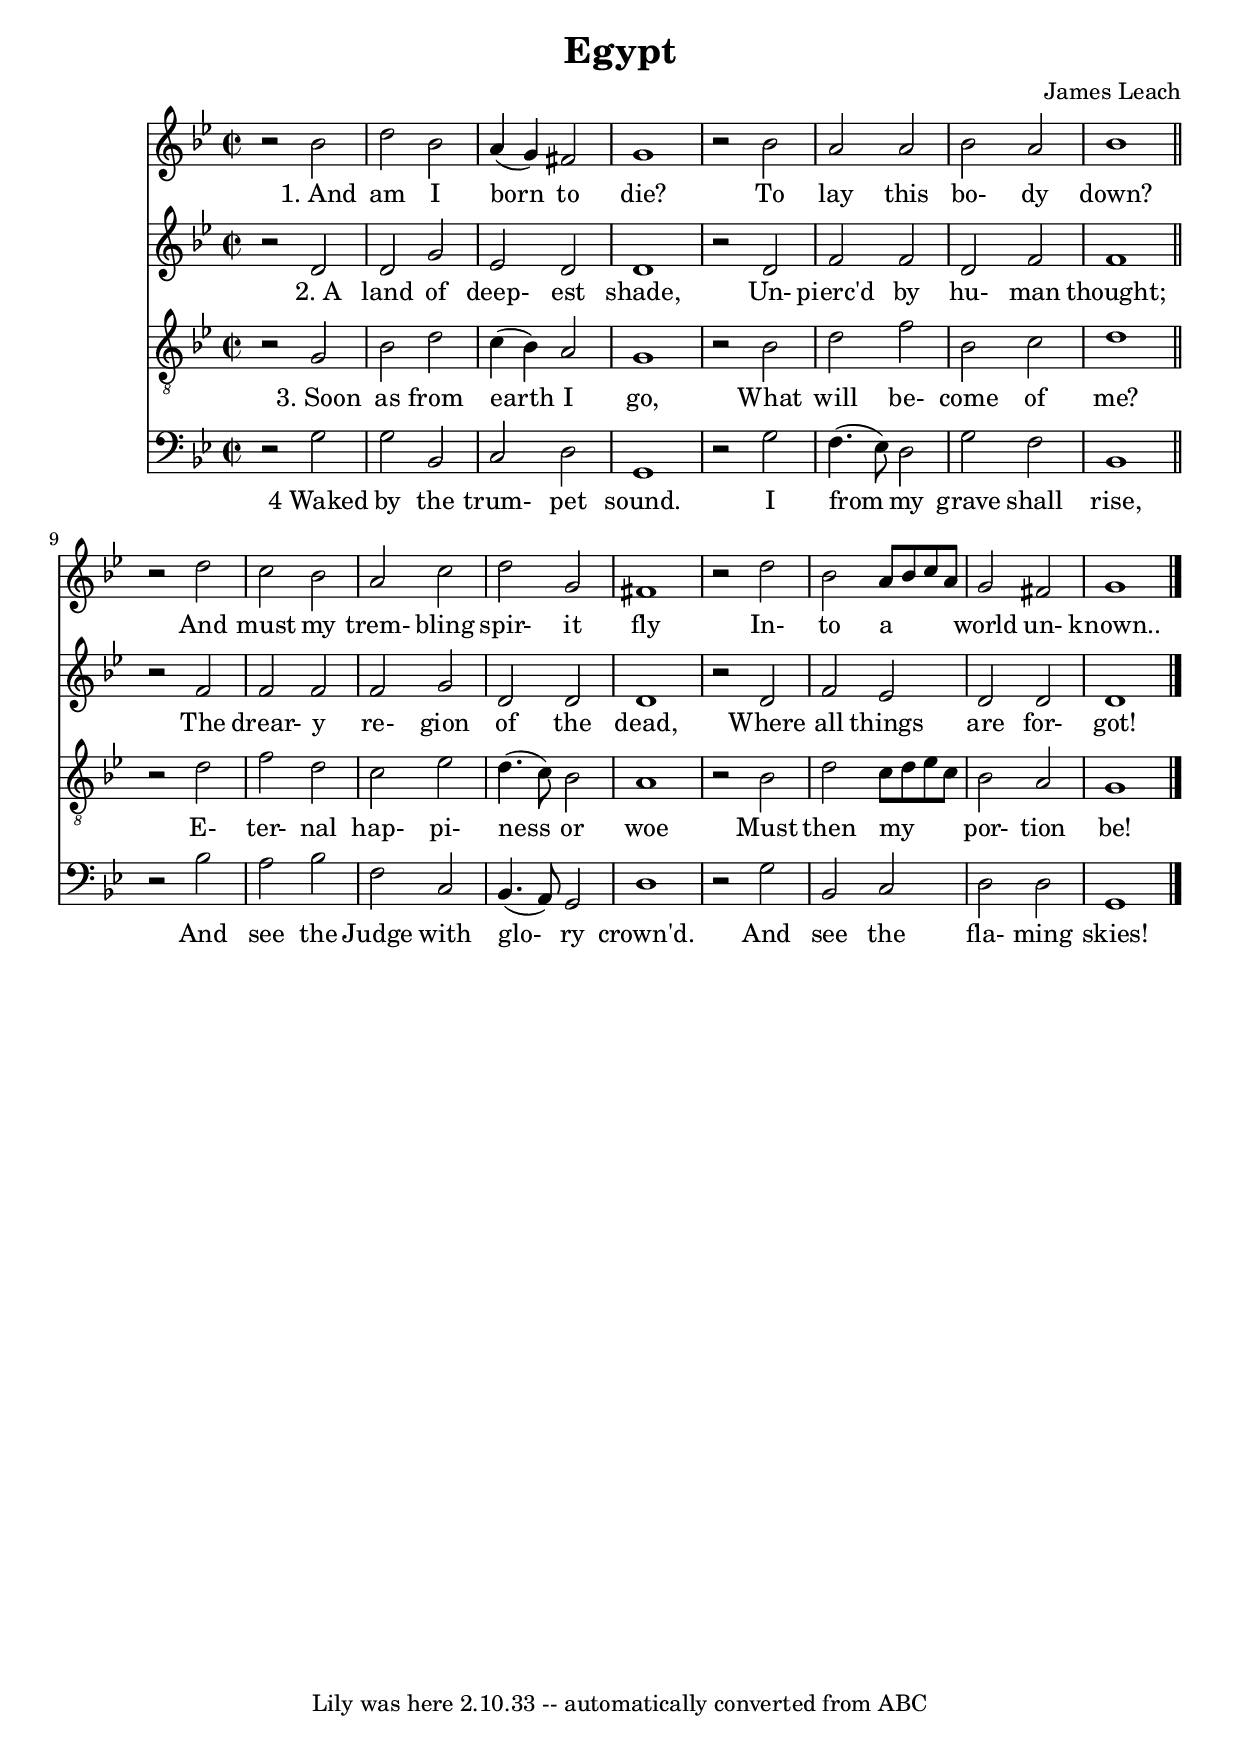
\version "2.7.40"
\header {
	composer = "James Leach"
	crossRefNumber = "1"
	footnotes = ""
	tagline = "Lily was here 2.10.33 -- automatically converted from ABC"
	title = "Egypt"
}
wordsBVA = \lyricmode {
"1. And" am I born to die? To lay this bo- dy down? And  
must my trem-  bling spir-  it fly In-  to a _  _  _  world un-  known..  
}
wordsCVA = \lyricmode {
"2. A" land of deep- est shade, Un- pierc'd by hu- man thought; The  
drear-  y re-  gion of the dead, Where all things are for-  got!  
}
wordsDVA = \lyricmode {
"3. Soon" as from earth I go, What will be- come of me? E-  
ter-  nal hap-  pi-  ness  or woe Must then my _  _  _  por-  tion be!  
}
wordsEVA = \lyricmode {
"4 Waked" by the trum- pet sound. I from my grave shall rise, And  
see the Judge with glo-   ry crown'd. And see the fla-  ming skies!  
}
voiceB =  {
\set Score.defaultBarType = "empty"

  r2   bes'2    \bar "|"   d''2    bes'2    \bar "|"   a'4 (   g'4  -)   fis'2  
  \bar "|"   g'1    \bar "|"   r2   bes'2    \bar "|"   a'2    a'2    bes'2    
a'2    bes'1    \bar "||"   r2   d''2    \bar "|"     c''2    bes'2    \bar "|" 
  a'2    c''2    \bar "|"   d''2    g'2    \bar "|"   fis'1    \bar "|"   r2   
d''2    \bar "|"   bes'2    a'8    bes'8    c''8    a'8    \bar "|"   g'2    
fis'2    \bar "|"   g'1    \bar "|."   
}
voiceC =  {
\set Score.defaultBarType = "empty"

  r2   d'2    \bar "|"   d'2    g'2    \bar "|"   ees'2    d'2    \bar "|"   
d'1    \bar "|"   r2   d'2    \bar "|"   f'2    f'2    \bar "|"   d'2    f'2    
f'1    \bar "||"   r2   f'2    \bar "|"     f'2    f'2    \bar "|"   f'2    g'2 
   \bar "|"   d'2    d'2    \bar "|"   d'1    \bar "|"   r2   d'2    \bar "|"   
f'2    ees'2    \bar "|"   d'2    d'2    \bar "|"   d'1    \bar "|."   
}
voiceD =  {
\set Score.defaultBarType = "empty"

\key g \minor \clef "G_8"
   r2   g2    \bar "|"   bes2    d'2    \bar "|"   c'4 (   bes4  -)   a2    
\bar "|"   g1    \bar "|"   r2   bes2    \bar "|"   d'2    f'2    \bar "|"   
bes2    c'2    \bar "|"   d'1    \bar "||"   r2   d'2    \bar "|"     f'2    
d'2    \bar "|"   c'2    ees'2    \bar "|"   d'4. (   c'8  -)   bes2    
\bar "|"   a1    \bar "|"   r2   bes2    \bar "|"   d'2    c'8    d'8    ees'8  
  c'8    \bar "|"   bes2    a2    \bar "|"   g1    \bar "|."   
}
voiceE =  {
\set Score.defaultBarType = "empty"

\key g \minor \clef bass
   r2   g2    \bar "|"   g2    bes,2    \bar "|"   c2    d2    \bar "|"   g,1   
 \bar "|"   r2   g2    \bar "|"   f4. (   ees8  -)   d2    \bar "|"   g2    f2  
  \bar "|"   bes,1    \bar "||"   r2   bes2    \bar "|"     a2    bes2    
\bar "|"   f2    c2    \bar "|"   bes,4. (   a,8  -)   g,2    \bar "|"   d1    
\bar "|"   r2   g2    \bar "|"   bes,2    c2    \bar "|"   d2    d2    \bar "|" 
  g,1    \bar "|."   
}
voicedefault =  {
\set Score.defaultBarType = "empty"

\override Staff.TimeSignature #'style = #'C
 \time 2/2 \key g \minor 
}

\score{
    <<

	\context Staff="1"
	{
	    \voicedefault
	    \voiceB 
	}

	\addlyrics { 
 \wordsBVA } 
	\context Staff="2"
	{
	    \voicedefault
	    \voiceC 
	}

	\addlyrics { 
 \wordsCVA } 
	\context Staff="3"
	{
	    \voicedefault
	    \voiceD 
	}

	\addlyrics { 
 \wordsDVA } 
	\context Staff="4"
	{
	    \voicedefault
	    \voiceE 
	}

	\addlyrics { 
 \wordsEVA } 
    >>
	\layout {
	}
	\midi {}
}
